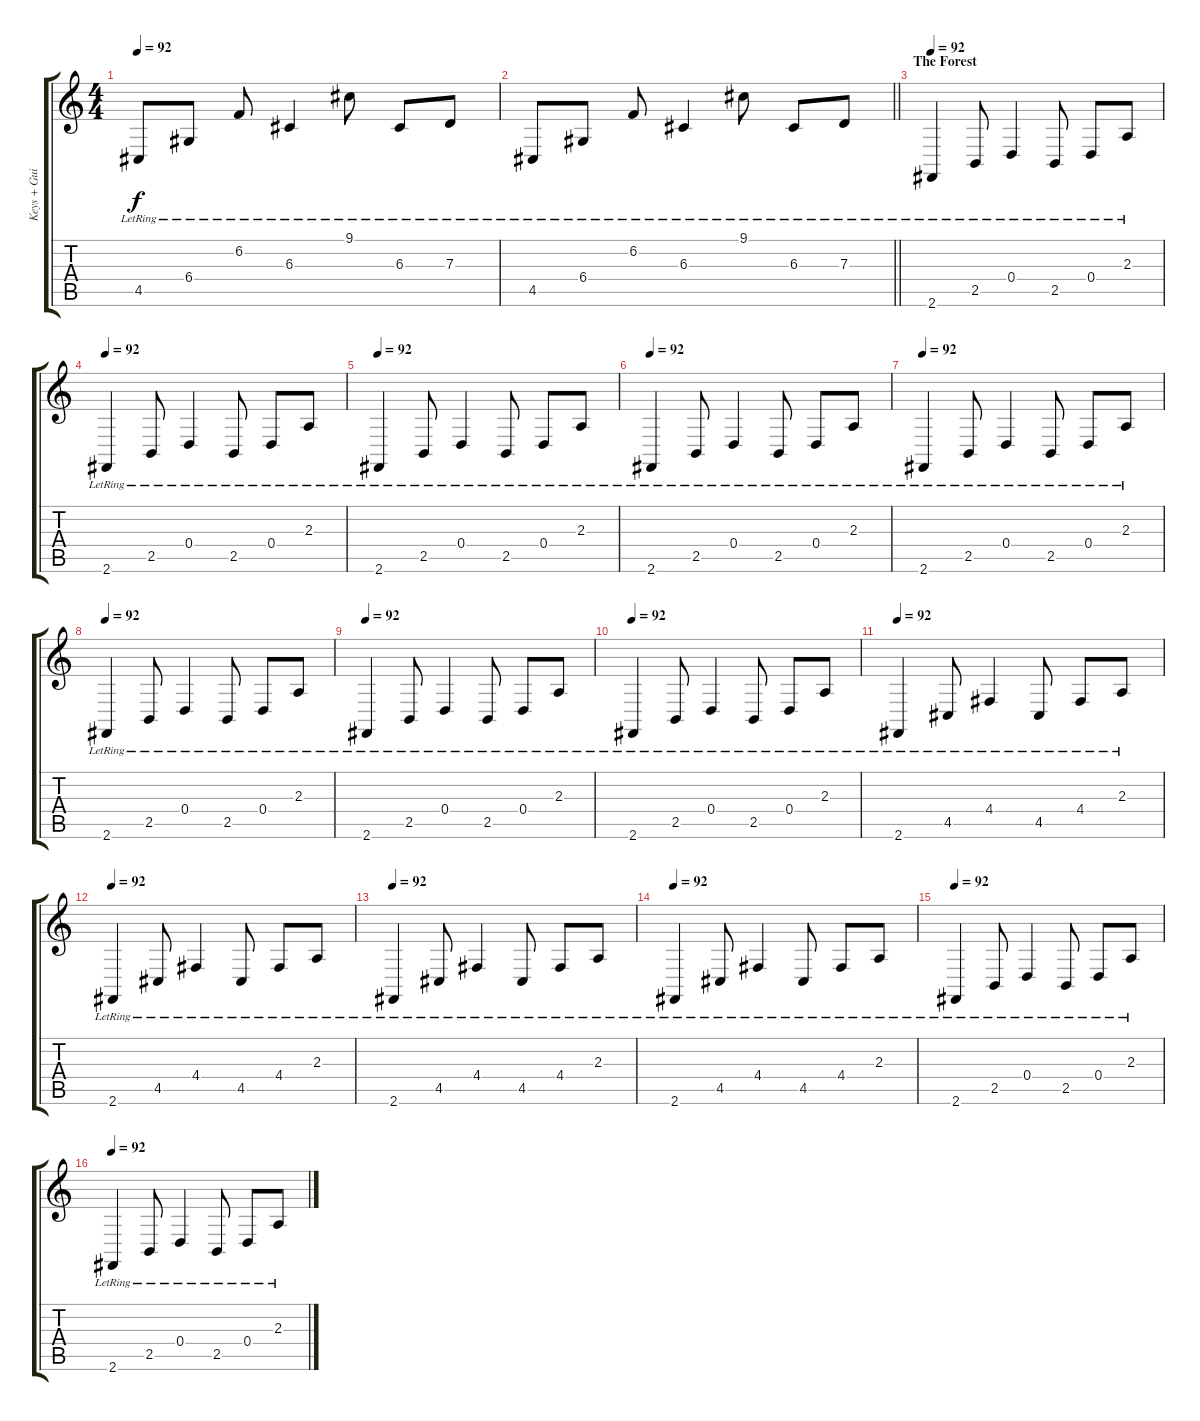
\track ("Keys + Guitar 1" "Keys + Gui") {instrument lead1square}
\staff {score tabs}
\tuning (E4 B3 G3 D3 A2 E2) {hide}
\ts (4 4)
\tempo 92
\clef g2
\ks c
4.5{lr}.8{dy f instrument acousticguitarsteel} 6.4{lr}.8 6.2{lr}.8 6.3{lr}.4 9.1{lr}.8 6.3{lr}.8 7.3{lr}.8 |
\barLineRight lightlight
4.5{lr}.8 6.4{lr}.8 6.2{lr}.8 6.3{lr}.4 9.1{lr}.8 6.3{lr}.8 7.3{lr}.8 |
\section ("" "The Forest")
\tempo 92
2.6{lr}.4{instrument acousticguitarsteel} 2.5{lr}.8 0.4{lr}.4 2.5{lr}.8 0.4{lr}.8 2.3{lr}.8 |
\tempo 92
2.6{lr}.4{instrument acousticguitarsteel} 2.5{lr}.8 0.4{lr}.4 2.5{lr}.8 0.4{lr}.8 2.3{lr}.8 |
\tempo 92
2.6{lr}.4{instrument acousticguitarsteel} 2.5{lr}.8 0.4{lr}.4 2.5{lr}.8 0.4{lr}.8 2.3{lr}.8 |
\tempo 92
2.6{lr}.4{instrument acousticguitarsteel} 2.5{lr}.8 0.4{lr}.4 2.5{lr}.8 0.4{lr}.8 2.3{lr}.8 |
\tempo 92
2.6{lr}.4{instrument acousticguitarsteel} 2.5{lr}.8 0.4{lr}.4 2.5{lr}.8 0.4{lr}.8 2.3{lr}.8 |
\tempo 92
2.6{lr}.4{instrument acousticguitarsteel} 2.5{lr}.8 0.4{lr}.4 2.5{lr}.8 0.4{lr}.8 2.3{lr}.8 |
\tempo 92
2.6{lr}.4{instrument acousticguitarsteel} 2.5{lr}.8 0.4{lr}.4 2.5{lr}.8 0.4{lr}.8 2.3{lr}.8 |
\tempo 92
2.6{lr}.4{instrument acousticguitarsteel} 2.5{lr}.8 0.4{lr}.4 2.5{lr}.8 0.4{lr}.8 2.3{lr}.8 |
\tempo 92
2.6{lr}.4{instrument acousticguitarsteel} 4.5{lr}.8 4.4{lr}.4 4.5{lr}.8 4.4{lr}.8 2.3{lr}.8 |
\tempo 92
2.6{lr}.4{instrument acousticguitarsteel} 4.5{lr}.8 4.4{lr}.4 4.5{lr}.8 4.4{lr}.8 2.3{lr}.8 |
\tempo 92
2.6{lr}.4{instrument acousticguitarsteel} 4.5{lr}.8 4.4{lr}.4 4.5{lr}.8 4.4{lr}.8 2.3{lr}.8 |
\tempo 92
2.6{lr}.4{instrument acousticguitarsteel} 4.5{lr}.8 4.4{lr}.4 4.5{lr}.8 4.4{lr}.8 2.3{lr}.8 |
\tempo 92
2.6{lr}.4{instrument acousticguitarsteel} 2.5{lr}.8 0.4{lr}.4 2.5{lr}.8 0.4{lr}.8 2.3{lr}.8 |
\tempo 92
2.6{lr}.4{instrument acousticguitarsteel} 2.5{lr}.8 0.4{lr}.4 2.5{lr}.8 0.4{lr}.8 2.3{lr}.8
